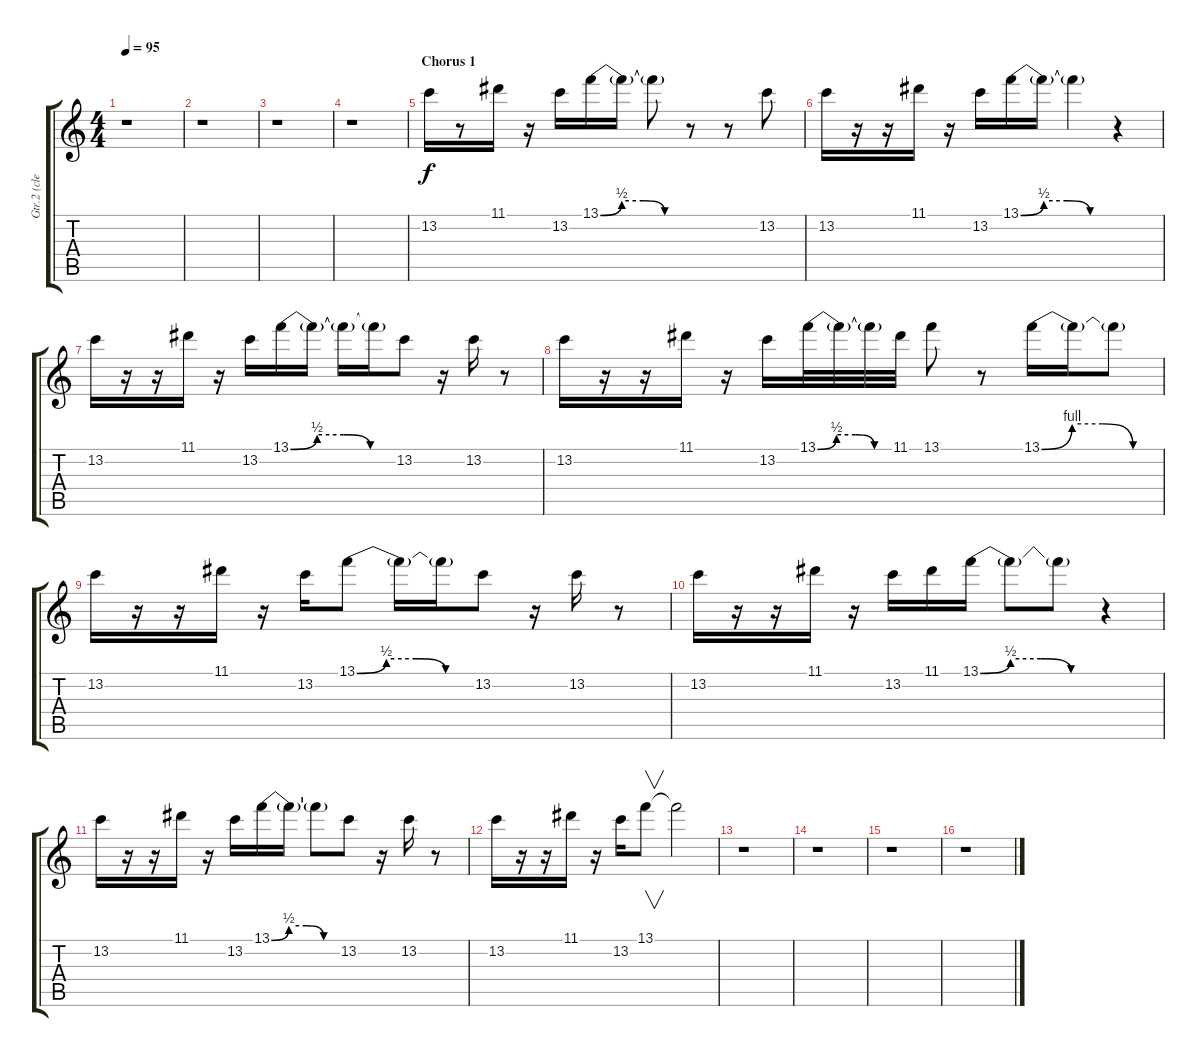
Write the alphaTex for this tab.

\track ("Gtr.2 (clean)" "Gtr.2 (cle") {instrument electricguitarjazz}
\staff {score tabs}
\tuning (E4 B3 G3 D3 A2 E2) {hide}
\ts (4 4)
\tempo 95
\clef g2
\ks c
r.1{dy f} |
r.1 |
r.1 |
r.1 |
\section ("" "Chorus 1")
13.2.16 r.8 11.1.16 r.16 13.2.16 13.1{be (custom 0 0 15 2 30 2 45 0 60 0)}.16 13.1{t}.16 13.1{t}.8 r.8 r.8 13.2.8 |
13.2.16 r.16 r.16 11.1.16 r.16 13.2.16 13.1{be (custom 0 0 15 2 30 2 45 0 60 0)}.16 13.1{t}.16 13.1{t}.4 r.4 |
13.2.16 r.16 r.16 11.1.16 r.16 13.2.16 13.1{be (custom 0 0 15 2 30 2 45 0 60 0)}.16 13.1{t}.16 13.1{t}.16 13.1{t}.16 13.2.8 r.16 13.2.16 r.8 |
13.2.16 r.16 r.16 11.1.16 r.16 13.2.16 13.1{be (custom 0 0 15 2 30 2 45 0 60 0)}.32 13.1{t}.32 13.1{t}.32 11.1.32 13.1.8 r.8 13.1{be (custom 0 0 15 4 30 4 45 0 60 0)}.16 13.1{t}.16 13.1{t}.8 |
13.2.16 r.16 r.16 11.1.16 r.16 13.2.16 13.1{be (custom 0 0 15 2 30 2 45 0 60 0)}.8 13.1{t}.16 13.1{t}.16 13.2.8 r.16 13.2.16 r.8 |
13.2.16 r.16 r.16 11.1.16 r.16 13.2.16 11.1.16 13.1{be (custom 0 0 15 2 30 2 45 0 60 0)}.16 13.1{t}.8 13.1{t}.8 r.4 |
13.2.16 r.16 r.16 11.1.16 r.16 13.2.16 13.1{be (custom 0 0 15 2 30 2 45 0 60 0)}.16 13.1{t}.16 13.1{t}.8 13.2.8 r.16 13.2.16 r.8 |
13.2.16 r.16 r.16 11.1.16 r.16 13.2.16 13.1.8{v} 13.1{t}.2 |
r.1 |
r.1 |
r.1 |
r.1
